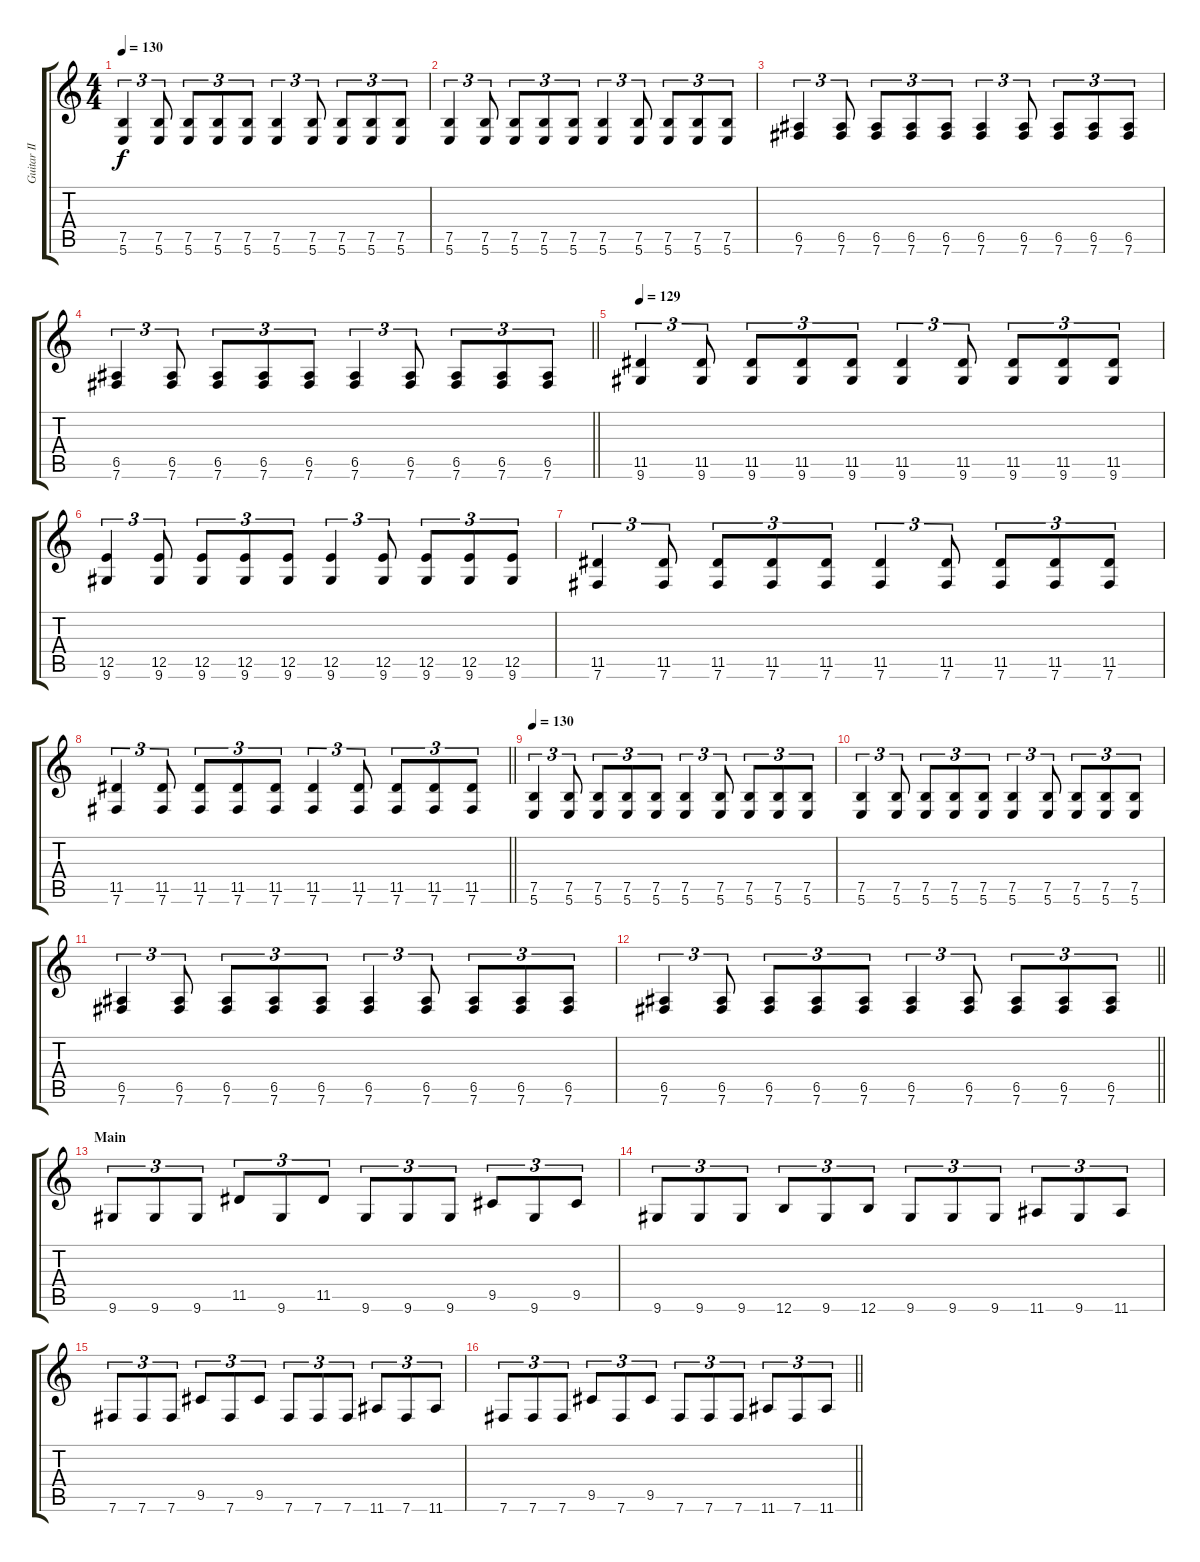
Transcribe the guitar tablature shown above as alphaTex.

\track ("Guitar II" "Guitar II") {instrument distortionguitar}
\staff {score tabs}
\tuning (B3 Gb3 D3 A2 E2 B1) {hide}
\ts (4 4)
\section ("" "")
\tempo 130
\clef g2
\ks c
(7.5 5.6).4{tu (3 2) dy f} (7.5 5.6).8{tu (3 2)} (7.5 5.6).8{tu (3 2)} (7.5 5.6).8{tu (3 2)} (7.5 5.6).8{tu (3 2)} (7.5 5.6).4{tu (3 2)} (7.5 5.6).8{tu (3 2)} (7.5 5.6).8{tu (3 2)} (7.5 5.6).8{tu (3 2)} (7.5 5.6).8{tu (3 2)} |
(7.5 5.6).4{tu (3 2)} (7.5 5.6).8{tu (3 2)} (7.5 5.6).8{tu (3 2)} (7.5 5.6).8{tu (3 2)} (7.5 5.6).8{tu (3 2)} (7.5 5.6).4{tu (3 2)} (7.5 5.6).8{tu (3 2)} (7.5 5.6).8{tu (3 2)} (7.5 5.6).8{tu (3 2)} (7.5 5.6).8{tu (3 2)} |
(6.5 7.6).4{tu (3 2)} (6.5 7.6).8{tu (3 2)} (6.5 7.6).8{tu (3 2)} (6.5 7.6).8{tu (3 2)} (6.5 7.6).8{tu (3 2)} (6.5 7.6).4{tu (3 2)} (6.5 7.6).8{tu (3 2)} (6.5 7.6).8{tu (3 2)} (6.5 7.6).8{tu (3 2)} (6.5 7.6).8{tu (3 2)} |
\barLineRight lightlight
(6.5 7.6).4{tu (3 2)} (6.5 7.6).8{tu (3 2)} (6.5 7.6).8{tu (3 2)} (6.5 7.6).8{tu (3 2)} (6.5 7.6).8{tu (3 2)} (6.5 7.6).4{tu (3 2)} (6.5 7.6).8{tu (3 2)} (6.5 7.6).8{tu (3 2)} (6.5 7.6).8{tu (3 2)} (6.5 7.6).8{tu (3 2)} |
\section ("" "")
\tempo 129
(11.5 9.6).4{tu (3 2)} (11.5 9.6).8{tu (3 2)} (11.5 9.6).8{tu (3 2)} (11.5 9.6).8{tu (3 2)} (11.5 9.6).8{tu (3 2)} (11.5 9.6).4{tu (3 2)} (11.5 9.6).8{tu (3 2)} (11.5 9.6).8{tu (3 2)} (11.5 9.6).8{tu (3 2)} (11.5 9.6).8{tu (3 2)} |
(12.5 9.6).4{tu (3 2)} (12.5 9.6).8{tu (3 2)} (12.5 9.6).8{tu (3 2)} (12.5 9.6).8{tu (3 2)} (12.5 9.6).8{tu (3 2)} (12.5 9.6).4{tu (3 2)} (12.5 9.6).8{tu (3 2)} (12.5 9.6).8{tu (3 2)} (12.5 9.6).8{tu (3 2)} (12.5 9.6).8{tu (3 2)} |
(11.5 7.6).4{tu (3 2)} (11.5 7.6).8{tu (3 2)} (11.5 7.6).8{tu (3 2)} (11.5 7.6).8{tu (3 2)} (11.5 7.6).8{tu (3 2)} (11.5 7.6).4{tu (3 2)} (11.5 7.6).8{tu (3 2)} (11.5 7.6).8{tu (3 2)} (11.5 7.6).8{tu (3 2)} (11.5 7.6).8{tu (3 2)} |
\barLineRight lightlight
(11.5 7.6).4{tu (3 2)} (11.5 7.6).8{tu (3 2)} (11.5 7.6).8{tu (3 2)} (11.5 7.6).8{tu (3 2)} (11.5 7.6).8{tu (3 2)} (11.5 7.6).4{tu (3 2)} (11.5 7.6).8{tu (3 2)} (11.5 7.6).8{tu (3 2)} (11.5 7.6).8{tu (3 2)} (11.5 7.6).8{tu (3 2)} |
\section ("" "")
\tempo 130
(7.5 5.6).4{tu (3 2)} (7.5 5.6).8{tu (3 2)} (7.5 5.6).8{tu (3 2)} (7.5 5.6).8{tu (3 2)} (7.5 5.6).8{tu (3 2)} (7.5 5.6).4{tu (3 2)} (7.5 5.6).8{tu (3 2)} (7.5 5.6).8{tu (3 2)} (7.5 5.6).8{tu (3 2)} (7.5 5.6).8{tu (3 2)} |
(7.5 5.6).4{tu (3 2)} (7.5 5.6).8{tu (3 2)} (7.5 5.6).8{tu (3 2)} (7.5 5.6).8{tu (3 2)} (7.5 5.6).8{tu (3 2)} (7.5 5.6).4{tu (3 2)} (7.5 5.6).8{tu (3 2)} (7.5 5.6).8{tu (3 2)} (7.5 5.6).8{tu (3 2)} (7.5 5.6).8{tu (3 2)} |
(6.5 7.6).4{tu (3 2)} (6.5 7.6).8{tu (3 2)} (6.5 7.6).8{tu (3 2)} (6.5 7.6).8{tu (3 2)} (6.5 7.6).8{tu (3 2)} (6.5 7.6).4{tu (3 2)} (6.5 7.6).8{tu (3 2)} (6.5 7.6).8{tu (3 2)} (6.5 7.6).8{tu (3 2)} (6.5 7.6).8{tu (3 2)} |
\barLineRight lightlight
(6.5 7.6).4{tu (3 2)} (6.5 7.6).8{tu (3 2)} (6.5 7.6).8{tu (3 2)} (6.5 7.6).8{tu (3 2)} (6.5 7.6).8{tu (3 2)} (6.5 7.6).4{tu (3 2)} (6.5 7.6).8{tu (3 2)} (6.5 7.6).8{tu (3 2)} (6.5 7.6).8{tu (3 2)} (6.5 7.6).8{tu (3 2)} |
\section ("" "Main")
9.6.8{tu (3 2)} 9.6.8{tu (3 2)} 9.6.8{tu (3 2)} 11.5.8{tu (3 2)} 9.6.8{tu (3 2)} 11.5.8{tu (3 2)} 9.6.8{tu (3 2)} 9.6.8{tu (3 2)} 9.6.8{tu (3 2)} 9.5.8{tu (3 2)} 9.6.8{tu (3 2)} 9.5.8{tu (3 2)} |
9.6.8{tu (3 2)} 9.6.8{tu (3 2)} 9.6.8{tu (3 2)} 12.6.8{tu (3 2)} 9.6.8{tu (3 2)} 12.6.8{tu (3 2)} 9.6.8{tu (3 2)} 9.6.8{tu (3 2)} 9.6.8{tu (3 2)} 11.6.8{tu (3 2)} 9.6.8{tu (3 2)} 11.6.8{tu (3 2)} |
7.6.8{tu (3 2)} 7.6.8{tu (3 2)} 7.6.8{tu (3 2)} 9.5.8{tu (3 2)} 7.6.8{tu (3 2)} 9.5.8{tu (3 2)} 7.6.8{tu (3 2)} 7.6.8{tu (3 2)} 7.6.8{tu (3 2)} 11.6.8{tu (3 2)} 7.6.8{tu (3 2)} 11.6.8{tu (3 2)} |
\barLineRight lightlight
7.6.8{tu (3 2)} 7.6.8{tu (3 2)} 7.6.8{tu (3 2)} 9.5.8{tu (3 2)} 7.6.8{tu (3 2)} 9.5.8{tu (3 2)} 7.6.8{tu (3 2)} 7.6.8{tu (3 2)} 7.6.8{tu (3 2)} 11.6.8{tu (3 2)} 7.6.8{tu (3 2)} 11.6.8{tu (3 2)}
